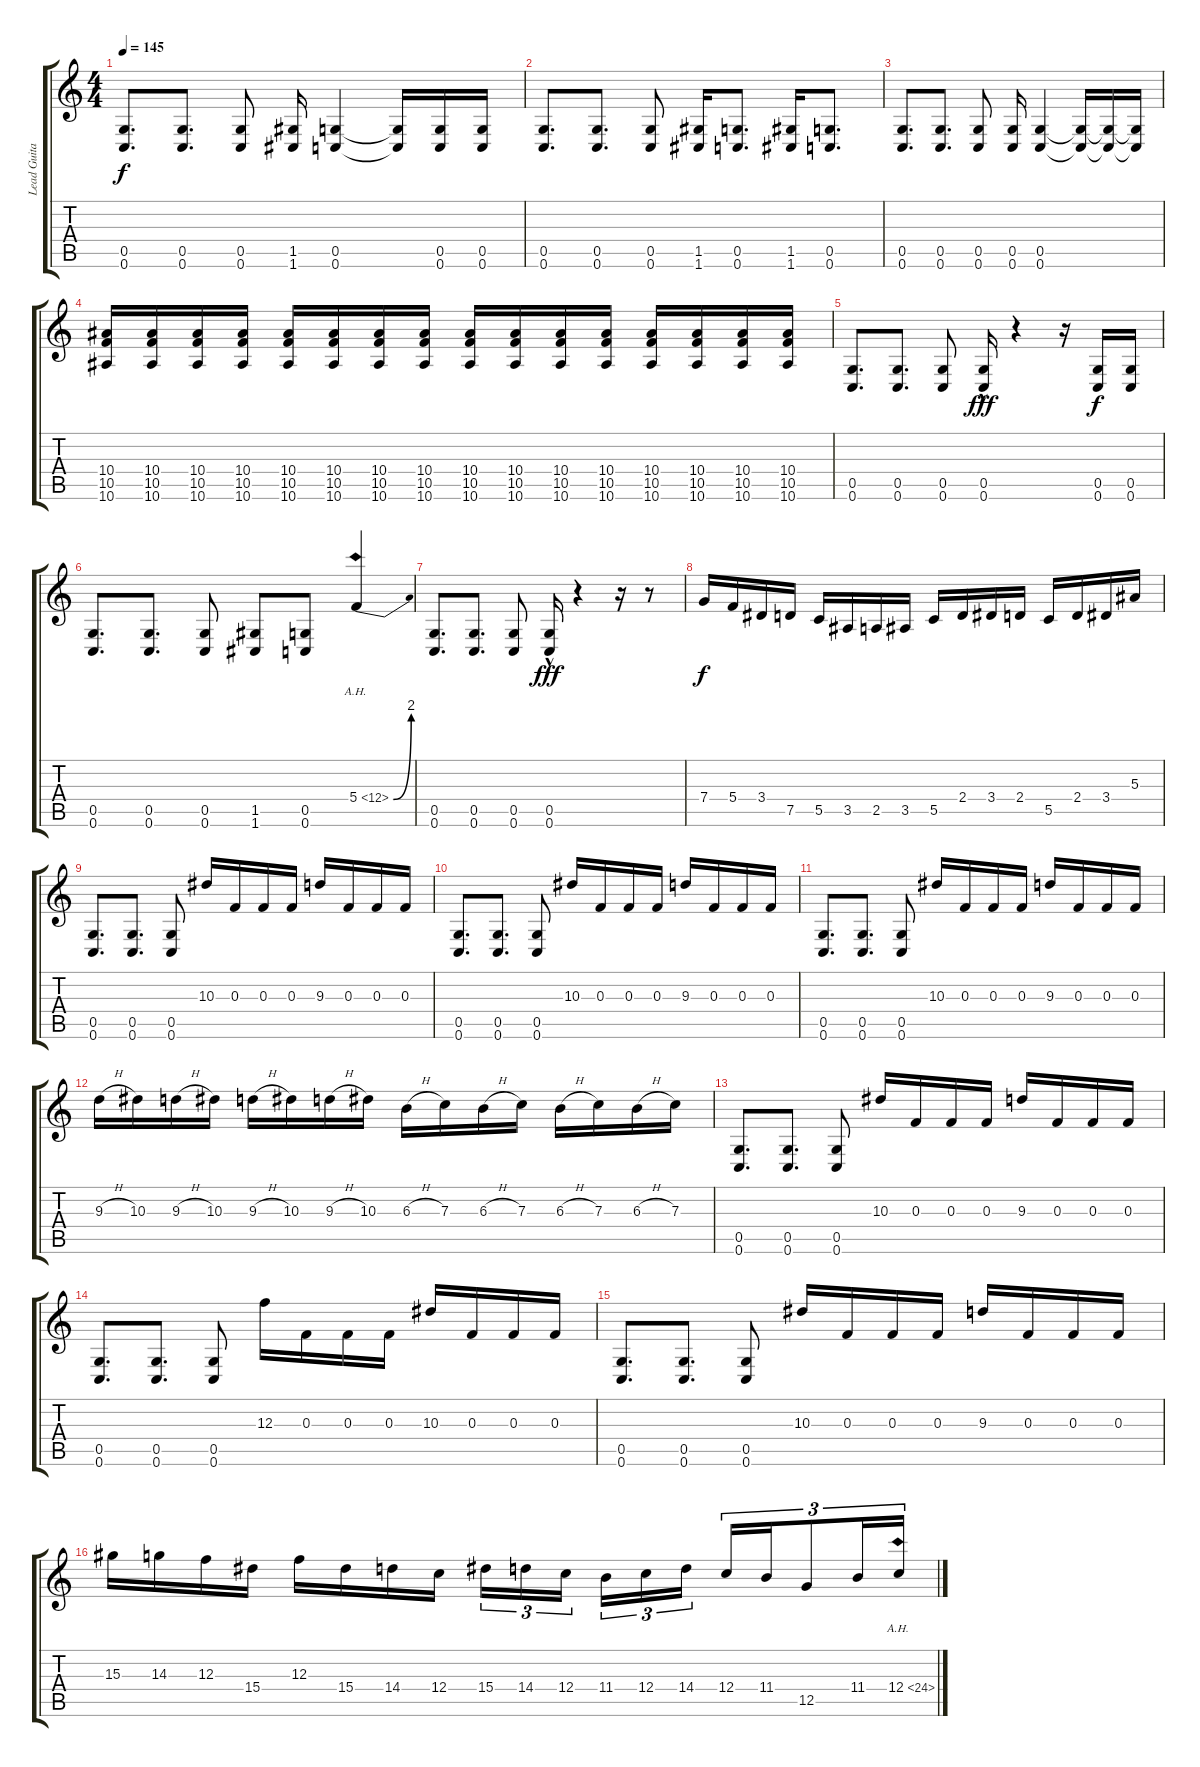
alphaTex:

\track ("Lead Guitar" "Lead Guita") {instrument overdrivenguitar}
\staff {score tabs}
\tuning (D4 A3 F3 C3 G2 C2) {hide}
\ts (4 4)
\tempo 145
\clef g2
\ks c
(0.5 0.6).8{d dy f} (0.5 0.6).8{d} (0.5 0.6).8 (1.5 1.6).16 (0.5 0.6).4 (0.5{t} 0.6{t}).16 (0.5 0.6).16 (0.5 0.6).16 |
(0.5 0.6).8{d} (0.5 0.6).8{d} (0.5 0.6).8 (1.5 1.6).16 (0.5 0.6).8{d} (1.5 1.6).16 (0.5 0.6).8{d} |
(0.5 0.6).8{d} (0.5 0.6).8{d} (0.5 0.6).8 (0.5 0.6).16 (0.5 0.6).4 (0.5{t} 0.6{t}).16 (0.5{t} 0.6{t}).16 (0.5{t} 0.6{t}).16 |
(10.4 10.5 10.6).16 (10.4 10.5 10.6).16 (10.4 10.5 10.6).16 (10.4 10.5 10.6).16 (10.4 10.5 10.6).16 (10.4 10.5 10.6).16 (10.4 10.5 10.6).16 (10.4 10.5 10.6).16 (10.4 10.5 10.6).16 (10.4 10.5 10.6).16 (10.4 10.5 10.6).16 (10.4 10.5 10.6).16 (10.4 10.5 10.6).16 (10.4 10.5 10.6).16 (10.4 10.5 10.6).16 (10.4 10.5 10.6).16 |
(0.5 0.6).8{d} (0.5 0.6).8{d} (0.5 0.6).8 (0.5{hac} 0.6{hac}).16{dy fff} r.4 r.16 (0.5 0.6).16{dy f} (0.5 0.6).16 |
(0.5 0.6).8{d} (0.5 0.6).8{d} (0.5 0.6).8 (1.5 1.6).8 (0.5 0.6).8 5.4{be (bend 0 0 60 8) ah 7}.4 |
(0.5 0.6).8{d} (0.5 0.6).8{d} (0.5 0.6).8 (0.5{hac} 0.6{hac}).16{dy fff} r.4 r.16 r.8 |
7.4.16{dy f} 5.4.16 3.4.16 7.5.16 5.5.16 3.5.16 2.5.16 3.5.16 5.5.16 2.4.16 3.4.16 2.4.16 5.5.16 2.4.16 3.4.16 5.3.16 |
(0.5 0.6).8{d} (0.5 0.6).8{d} (0.5 0.6).8 10.3.16 0.3.16 0.3.16 0.3.16 9.3.16 0.3.16 0.3.16 0.3.16 |
(0.5 0.6).8{d} (0.5 0.6).8{d} (0.5 0.6).8 10.3.16 0.3.16 0.3.16 0.3.16 9.3.16 0.3.16 0.3.16 0.3.16 |
(0.5 0.6).8{d} (0.5 0.6).8{d} (0.5 0.6).8 10.3.16 0.3.16 0.3.16 0.3.16 9.3.16 0.3.16 0.3.16 0.3.16 |
9.3{h}.16 10.3.16 9.3{h}.16 10.3.16 9.3{h}.16 10.3.16 9.3{h}.16 10.3.16 6.3{h}.16 7.3.16 6.3{h}.16 7.3.16 6.3{h}.16 7.3.16 6.3{h}.16 7.3.16 |
(0.5 0.6).8{d} (0.5 0.6).8{d} (0.5 0.6).8 10.3.16 0.3.16 0.3.16 0.3.16 9.3.16 0.3.16 0.3.16 0.3.16 |
(0.5 0.6).8{d} (0.5 0.6).8{d} (0.5 0.6).8 12.3.16 0.3.16 0.3.16 0.3.16 10.3.16 0.3.16 0.3.16 0.3.16 |
(0.5 0.6).8{d} (0.5 0.6).8{d} (0.5 0.6).8 10.3.16 0.3.16 0.3.16 0.3.16 9.3.16 0.3.16 0.3.16 0.3.16 |
15.3.16 14.3.16 12.3.16 15.4.16 12.3.16 15.4.16 14.4.16 12.4.16 15.4.16{tu (3 2)} 14.4.16{tu (3 2)} 12.4.16{tu (3 2) beam splitsecondary} 11.4.16{tu (3 2)} 12.4.16{tu (3 2)} 14.4.16{tu (3 2)} 12.4.16{tu (3 2)} 11.4.16{tu (3 2)} 12.5.8{tu (3 2)} 11.4.16{tu (3 2)} 12.4{ah 12}.16{tu (3 2)}
